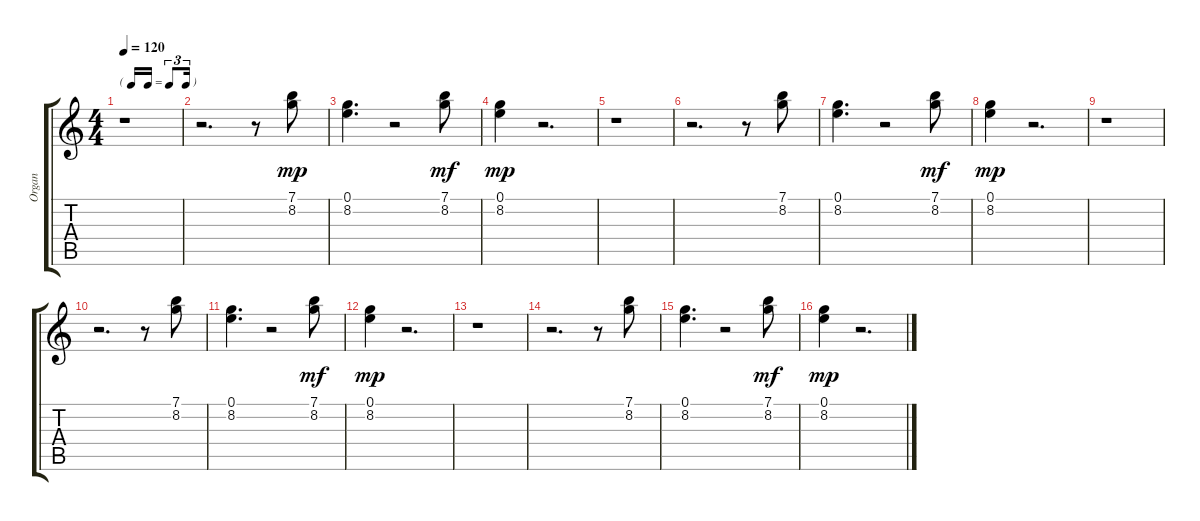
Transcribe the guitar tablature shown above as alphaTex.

\track ("Organ" "Organ") {instrument overdrivenguitar}
\staff {score tabs}
\tuning (E4 B3 G3 D3 A2 E2) {hide}
\ts (4 4)
\tf triplet16th
\tempo 120
\clef g2
\ks c
r.1{dy mp} |
r.2{d} r.8 (7.1 8.2).8 |
(0.1 8.2).4{d} r.2 (7.1 8.2).8{dy mf} |
(0.1 8.2).4{dy mp} r.2{d} |
r.1 |
r.2{d} r.8 (7.1 8.2).8 |
(0.1 8.2).4{d} r.2 (7.1 8.2).8{dy mf} |
(0.1 8.2).4{dy mp} r.2{d} |
r.1 |
r.2{d} r.8 (7.1 8.2).8 |
(0.1 8.2).4{d} r.2 (7.1 8.2).8{dy mf} |
(0.1 8.2).4{dy mp} r.2{d} |
r.1 |
r.2{d} r.8 (7.1 8.2).8 |
(0.1 8.2).4{d} r.2 (7.1 8.2).8{dy mf} |
(0.1 8.2).4{dy mp} r.2{d}
